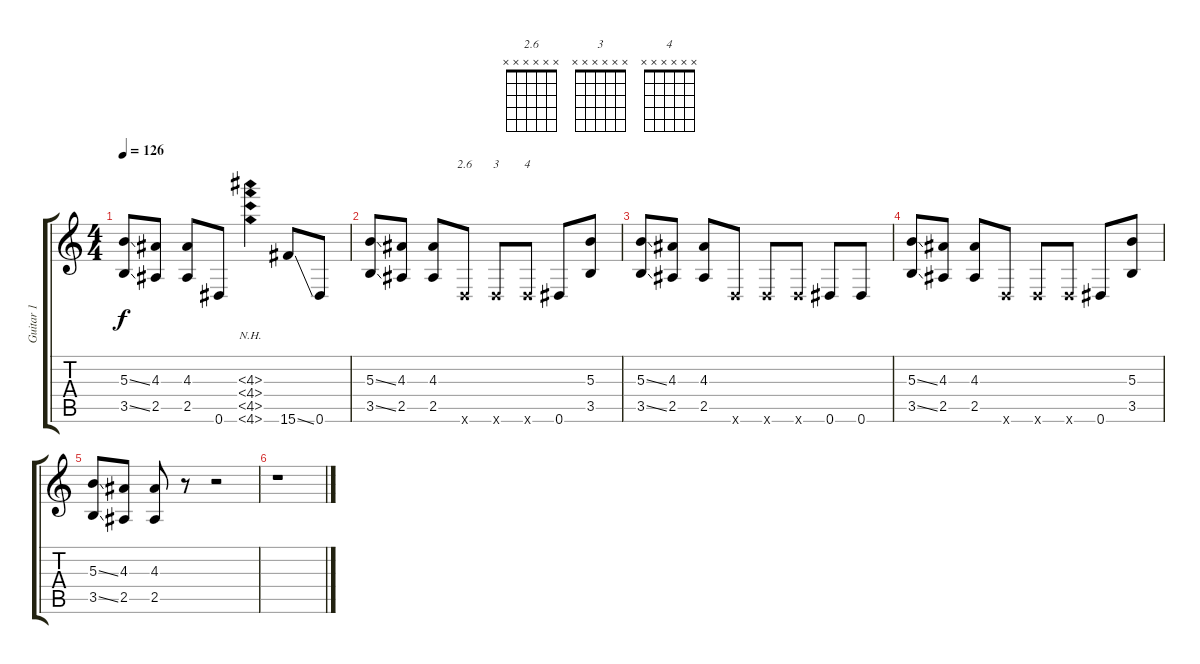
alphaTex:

\track ("Guitar 1" "Guitar 1") {instrument overdrivenguitar}
\staff {score tabs}
\tuning (Eb4 Bb3 Gb3 Db3 Ab2 Eb2) {hide}
\chord ("2.6" x x x x x x)
\chord ("3" x x x x x x)
\chord ("4" x x x x x x)
\ts (4 4)
\tempo 126
\clef g2
\ks c
(5.3{ss} 3.5{ss}).8{dy f} (4.3 2.5).8 (4.3 2.5).8 0.6.8 (4.3{nh} 4.4{nh} 4.5{nh} 4.6{nh}).4 15.6{ss}.8 0.6.8 |
(5.3{ss} 3.5{ss}).8 (4.3 2.5).8 (4.3 2.5).8 -1.6{x}.8{ch "2.6"} -1.6{x}.8{ch "3"} -1.6{x}.8{ch "4"} 0.6.8 (5.3 3.5).8 |
(5.3{ss} 3.5{ss}).8 (4.3 2.5).8 (4.3 2.5).8 -1.6{x}.8 -1.6{x}.8 -1.6{x}.8 0.6.8 0.6.8 |
(5.3{ss} 3.5{ss}).8 (4.3 2.5).8 (4.3 2.5).8 -1.6{x}.8 -1.6{x}.8 -1.6{x}.8 0.6.8 (5.3 3.5).8 |
(5.3{ss} 3.5{ss}).8 (4.3 2.5).8 (4.3 2.5).8 r.8 r.2 |
r.1
